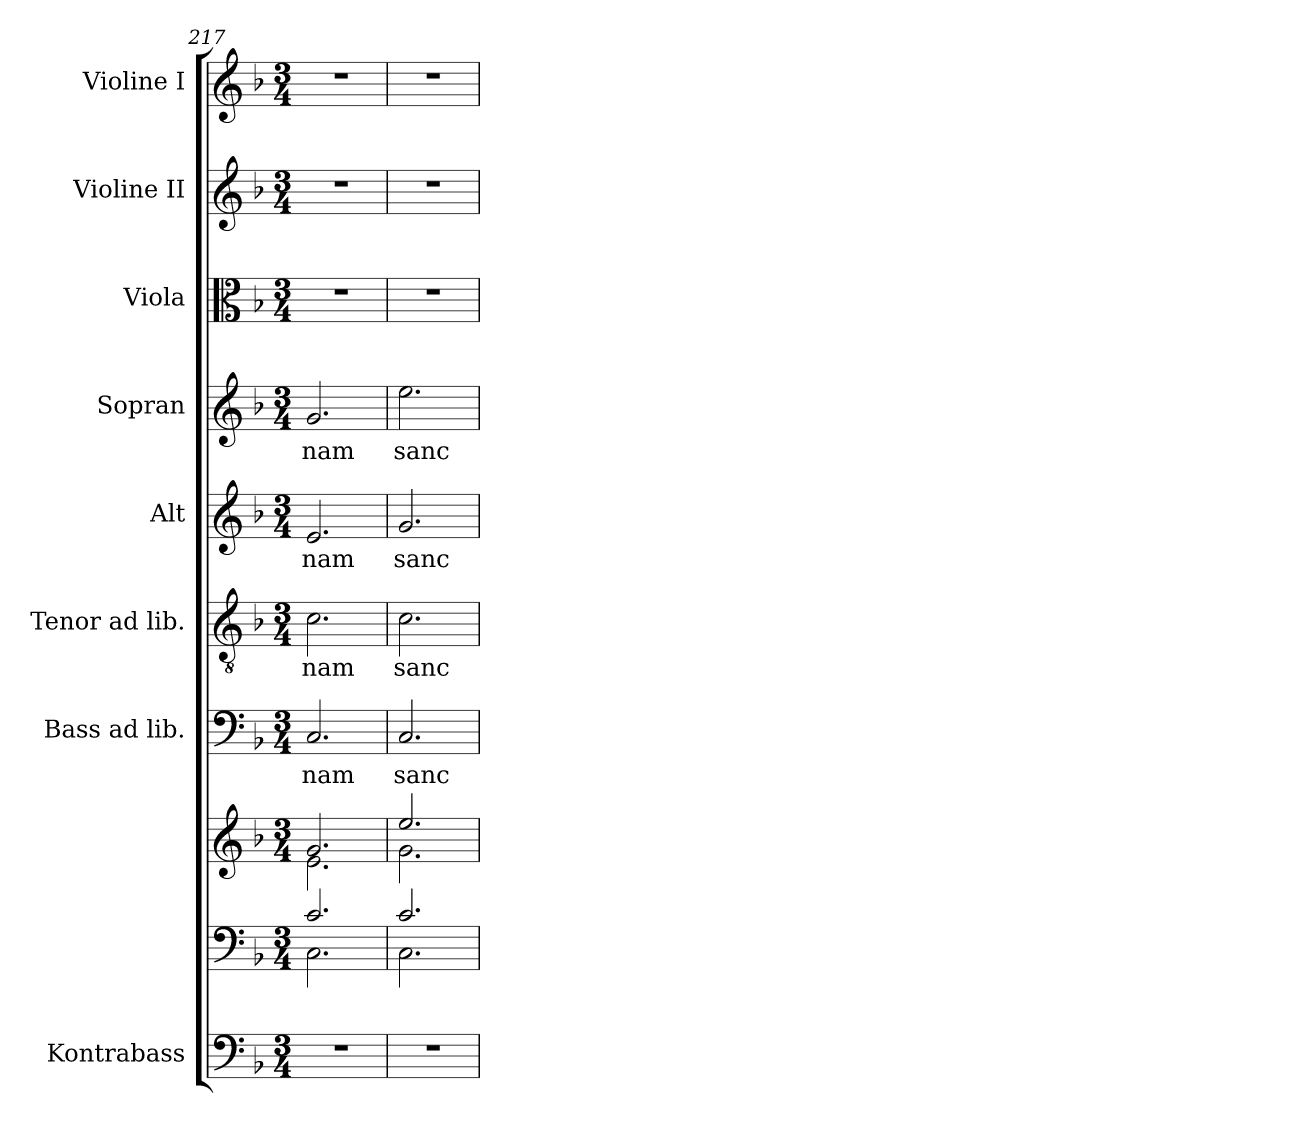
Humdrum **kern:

**kern	**kern	**kern	**kern	**text	**kern	**text	**kern	**text	**kern	**text	**kern	**kern	**kern
*part9	*part8	*part8	*part7	*part7	*part6	*part6	*part5	*part5	*part4	*part4	*part3	*part2	*part1
*staff10	*staff9	*staff8	*staff7	*staff7	*staff6	*staff6	*staff5	*staff5	*staff4	*staff4	*staff3	*staff2	*staff1
*I"Kontrabass	*	*	*I"Bass ad lib.	*	*I"Tenor ad lib.	*	*I"Alt	*	*I"Sopran	*	*I"Viola	*I"Violine II	*I"Violine I
*I'Kb.	*	*	*I'B.	*	*I'T.	*	*I'A.	*	*I'S.	*	*I'Vla.	*I'Vl. II	*I'Vl. I
!!LO:PB:g=z
*clefF4	*clefF4	*clefG2	*clefF4	*	*clefGv2	*	*clefG2	*	*clefG2	*	*clefC3	*clefG2	*clefG2
*ITrd7c12	*	*	*	*	*	*	*	*	*	*	*	*	*
*k[b-]	*k[b-]	*k[b-]	*k[b-]	*	*k[b-]	*	*k[b-]	*	*k[b-]	*	*k[b-]	*k[b-]	*k[b-]
*F:	*F:	*F:	*F:	*	*F:	*	*F:	*	*F:	*	*F:	*F:	*F:
*M3/4	*M3/4	*M3/4	*M3/4	*	*M3/4	*	*M3/4	*	*M3/4	*	*M3/4	*M3/4	*M3/4
=217	=217	=217	=217	=217	=217	=217	=217	=217	=217	=217	=217	=217	=217
*	*^	*^	*	*	*	*	*	*	*	*	*	*	*
!	!	!	!	!	!	!LO:LY:b	!	!LO:LY:b	!	!LO:LY:b	!	!LO:LY:b	!	!	!
2.r	2.c/	2.C\	2.g/	2.e\	2.C/	-nam	2.c\	-nam	2.e/	-nam	2.g/	-nam	2.r	2.r	2.r
=218	=218	=218	=218	=218	=218	=218	=218	=218	=218	=218	=218	=218	=218	=218	=218
!	!	!	!	!	!	!LO:LY:b	!	!LO:LY:b	!	!LO:LY:b	!	!LO:LY:b	!	!	!
2.r	2.c/	2.C\	2.ee/	2.g\	2.C/	sanc-	2.c\	sanc-	2.g/	sanc-	2.ee\	sanc-	2.r	2.r	2.r
*	*v	*v	*	*	*	*	*	*	*	*	*	*	*	*	*
*	*	*v	*v	*	*	*	*	*	*	*	*	*	*	*
=	=	=	=	=	=	=	=	=	=	=	=	=	=
*-	*-	*-	*-	*-	*-	*-	*-	*-	*-	*-	*-	*-	*-
